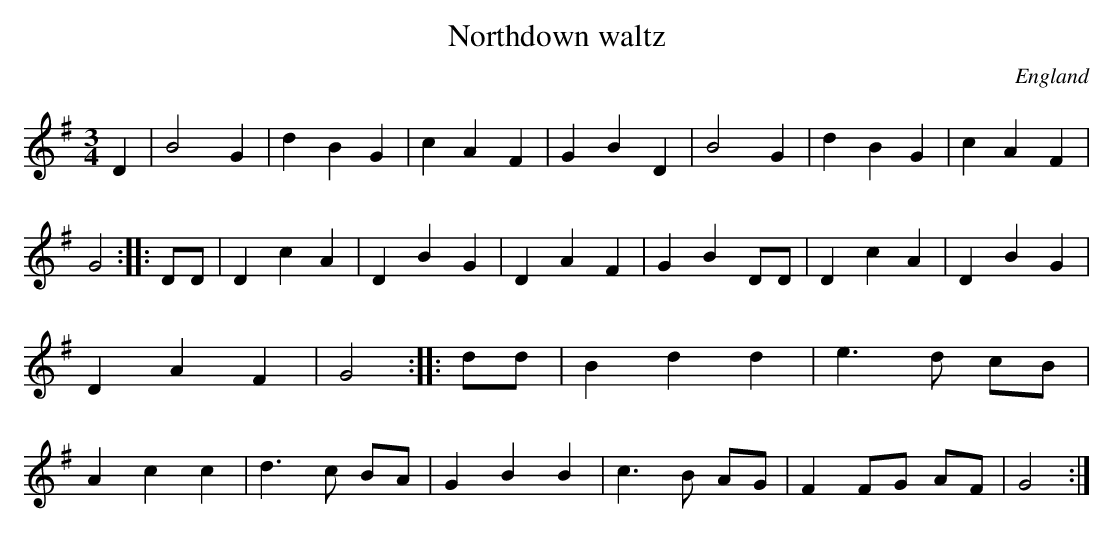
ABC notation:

X:1
T:Northdown waltz
O:England
M:3/4
K:G
D2 | B4G2 | d2B2G2 | c2A2F2 | G2B2D2 |\
B4G2 | d2B2G2 | c2A2F2 | G4 ::\
DD | D2c2A2 | D2B2G2 | D2A2F2 | G2B2DD |\
D2c2A2 | D2B2G2 | D2A2F2 | G4 ::\
dd | B2d2d2 | e3d cB | A2c2c2 | d3c BA |\
G2B2B2 | c3B AG | F2FG AF | G4 :|
